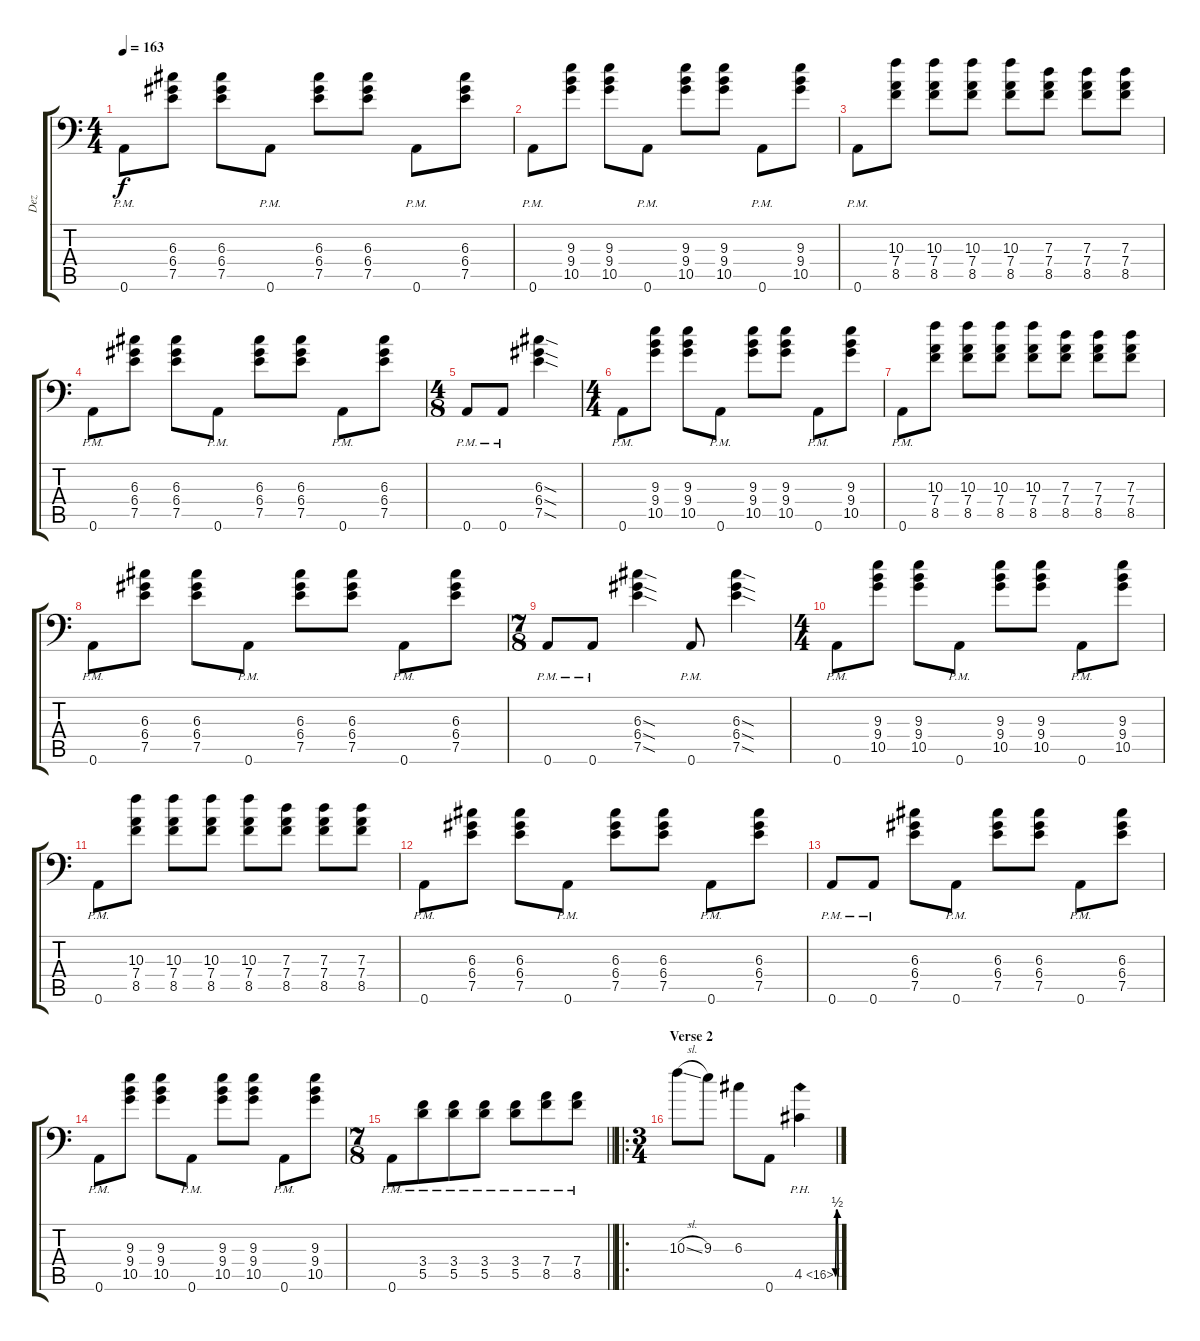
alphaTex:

\track ("Dez" "Dez") {instrument overdrivenguitar}
\staff {score tabs}
\tuning (E4 B3 G3 D3 A2 A1) {hide}
\ts (4 4)
\tempo 163
\clef f4
\ks c
0.6{pm}.8{dy f} (6.3 6.4 7.5).8 (6.3 6.4 7.5).8 0.6{pm}.8 (6.3 6.4 7.5).8 (6.3 6.4 7.5).8 0.6{pm}.8 (6.3 6.4 7.5).8 |
0.6{pm}.8 (9.3 9.4 10.5).8 (9.3 9.4 10.5).8 0.6{pm}.8 (9.3 9.4 10.5).8 (9.3 9.4 10.5).8 0.6{pm}.8 (9.3 9.4 10.5).8 |
0.6{pm}.8 (10.3 7.4 8.5).8 (10.3 7.4 8.5).8 (10.3 7.4 8.5).8 (10.3 7.4 8.5).8 (7.3 7.4 8.5).8 (7.3 7.4 8.5).8 (7.3 7.4 8.5).8 |
0.6{pm}.8 (6.3 6.4 7.5).8 (6.3 6.4 7.5).8 0.6{pm}.8 (6.3 6.4 7.5).8 (6.3 6.4 7.5).8 0.6{pm}.8 (6.3 6.4 7.5).8 |
\ts (4 8)
0.6{pm}.8 0.6{pm}.8 (6.3{sod} 6.4{sod} 7.5{sod}).4 |
\ts (4 4)
0.6{pm}.8 (9.3 9.4 10.5).8 (9.3 9.4 10.5).8 0.6{pm}.8 (9.3 9.4 10.5).8 (9.3 9.4 10.5).8 0.6{pm}.8 (9.3 9.4 10.5).8 |
0.6{pm}.8 (10.3 7.4 8.5).8 (10.3 7.4 8.5).8 (10.3 7.4 8.5).8 (10.3 7.4 8.5).8 (7.3 7.4 8.5).8 (7.3 7.4 8.5).8 (7.3 7.4 8.5).8 |
0.6{pm}.8 (6.3 6.4 7.5).8 (6.3 6.4 7.5).8 0.6{pm}.8 (6.3 6.4 7.5).8 (6.3 6.4 7.5).8 0.6{pm}.8 (6.3 6.4 7.5).8 |
\ts (7 8)
0.6{pm}.8 0.6{pm}.8 (6.3{sod} 6.4{sod} 7.5{sod}).4 0.6{pm}.8 (6.3{sod} 6.4{sod} 7.5{sod}).4 |
\ts (4 4)
0.6{pm}.8 (9.3 9.4 10.5).8 (9.3 9.4 10.5).8 0.6{pm}.8 (9.3 9.4 10.5).8 (9.3 9.4 10.5).8 0.6{pm}.8 (9.3 9.4 10.5).8 |
0.6{pm}.8 (10.3 7.4 8.5).8 (10.3 7.4 8.5).8 (10.3 7.4 8.5).8 (10.3 7.4 8.5).8 (7.3 7.4 8.5).8 (7.3 7.4 8.5).8 (7.3 7.4 8.5).8 |
0.6{pm}.8 (6.3 6.4 7.5).8 (6.3 6.4 7.5).8 0.6{pm}.8 (6.3 6.4 7.5).8 (6.3 6.4 7.5).8 0.6{pm}.8 (6.3 6.4 7.5).8 |
0.6{pm}.8 0.6{pm}.8 (6.3 6.4 7.5).8 0.6{pm}.8 (6.3 6.4 7.5).8 (6.3 6.4 7.5).8 0.6{pm}.8 (6.3 6.4 7.5).8 |
0.6{pm}.8 (9.3 9.4 10.5).8 (9.3 9.4 10.5).8 0.6{pm}.8 (9.3 9.4 10.5).8 (9.3 9.4 10.5).8 0.6{pm}.8 (9.3 9.4 10.5).8 |
\ts (7 8)
\barLineRight lightlight
0.6{pm}.8 (3.4{pm} 5.5{pm}).8 (3.4{pm} 5.5{pm}).8 (3.4{pm} 5.5{pm}).8 (3.4{pm} 5.5{pm}).8 (7.4{pm} 8.5{pm}).8 (7.4{pm} 8.5{pm}).8 |
\ro
\ts (3 4)
\section ("" "Verse 2")
10.3{sl}.8 9.3.8 6.3.8 0.6.8 4.5{be (custom 0 0 10 2 20 2 30 0 60 0) ph 12}.4
